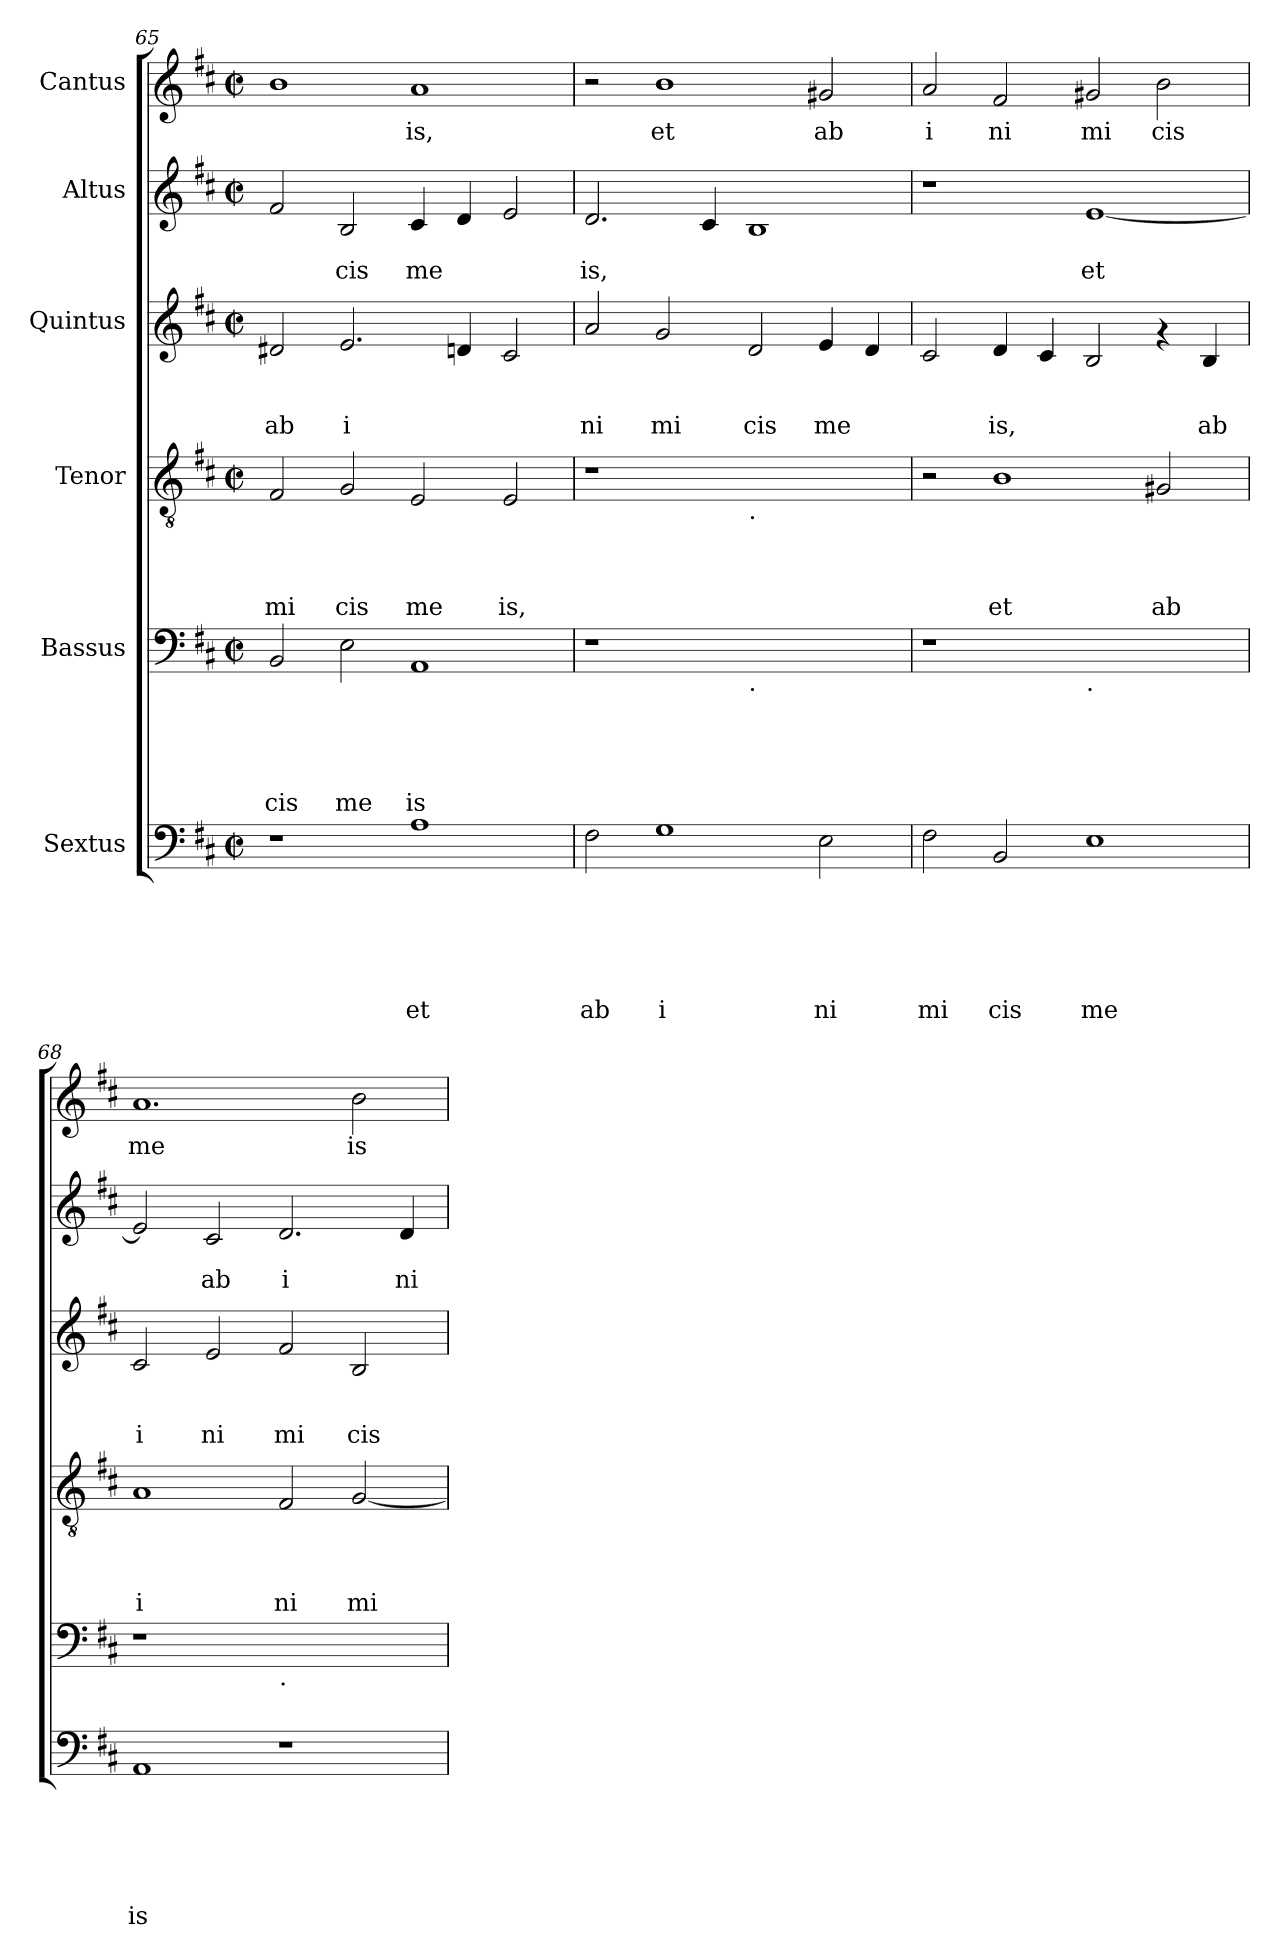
**kern	**text	**text	**text	**text	**text	**text	**kern	**text	**text	**text	**text	**text	**kern	**text	**text	**text	**text	**kern	**text	**text	**text	**kern	**text	**text	**kern	**text
*part6	*part6	*part6	*part6	*part6	*part6	*part6	*part5	*part5	*part5	*part5	*part5	*part5	*part4	*part4	*part4	*part4	*part4	*part3	*part3	*part3	*part3	*part2	*part2	*part2	*part1	*part1
*staff6	*staff6	*staff6	*staff6	*staff6	*staff6	*staff6	*staff5	*staff5	*staff5	*staff5	*staff5	*staff5	*staff4	*staff4	*staff4	*staff4	*staff4	*staff3	*staff3	*staff3	*staff3	*staff2	*staff2	*staff2	*staff1	*staff1
*I"Sextus	*	*	*	*	*	*	*I"Bassus	*	*	*	*	*	*I"Tenor	*	*	*	*	*I"Quintus	*	*	*	*I"Altus	*	*	*I"Cantus	*
!!LO:PB:g=z
*clefF4	*	*	*	*	*	*	*clefF4	*	*	*	*	*	*clefGv2	*	*	*	*	*clefG2	*	*	*	*clefG2	*	*	*clefG2	*
*k[f#c#]	*	*	*	*	*	*	*k[f#c#]	*	*	*	*	*	*k[f#c#]	*	*	*	*	*k[f#c#]	*	*	*	*k[f#c#]	*	*	*k[f#c#]	*
*D:	*	*	*	*	*	*	*D:	*	*	*	*	*	*D:	*	*	*	*	*D:	*	*	*	*D:	*	*	*D:	*
*M2/2	*	*	*	*	*	*	*M2/2	*	*	*	*	*	*M2/2	*	*	*	*	*M2/2	*	*	*	*M2/2	*	*	*M2/2	*
*met(c|)	*	*	*	*	*	*	*met(c|)	*	*	*	*	*	*met(c|)	*	*	*	*	*met(c|)	*	*	*	*met(c|)	*	*	*met(c|)	*
=65	=65	=65	=65	=65	=65	=65	=65	=65	=65	=65	=65	=65	=65	=65	=65	=65	=65	=65	=65	=65	=65	=65	=65	=65	=65	=65
!	!	!	!	!	!	!	!	!	!	!	!	!LO:LY:b	!	!	!	!	!LO:LY:b	!	!	!	!LO:LY:b	!	!	!	!	!
1r	.	.	.	.	.	.	2BB/	.	.	.	.	cis	2F#/	.	.	.	mi	2d#X/	.	.	ab	2f#/	.	.	1b	.
!	!	!	!	!	!	!	!	!	!	!	!	!LO:LY:b	!	!	!	!	!LO:LY:b	!	!	!	!LO:LY:b	!	!	!LO:LY:b	!	!
.	.	.	.	.	.	.	2E\	.	.	.	.	me	2G/	.	.	.	cis	2.e/	.	.	i	2B/	.	-cis	.	.
!	!	!	!	!	!	!LO:LY:b	!	!	!	!	!	!LO:LY:b	!	!	!	!	!LO:LY:b	!	!	!	!	!	!	!LO:LY:b	!	!LO:LY:b
1A	.	.	.	.	.	et	1AA	.	.	.	.	is	2E/	.	.	.	me	.	.	.	.	4c#/	.	me	1a	is,
.	.	.	.	.	.	.	.	.	.	.	.	.	.	.	.	.	.	4dn/	.	.	.	4d/	.	.	.	.
!	!	!	!	!	!	!	!	!	!	!	!	!	!	!	!	!	!LO:LY:b	!	!	!	!	!	!	!	!	!
.	.	.	.	.	.	.	.	.	.	.	.	.	2E/	.	.	.	is,	2c#/	.	.	.	2e/	.	.	.	.
=66	=66	=66	=66	=66	=66	=66	=66	=66	=66	=66	=66	=66	=66	=66	=66	=66	=66	=66	=66	=66	=66	=66	=66	=66	=66	=66
!	!	!	!	!	!	!LO:LY:b	!	!	!	!	!	!	!	!	!	!	!	!	!	!	!LO:LY:b	!	!	!LO:LY:b	!	!
2F#\	.	.	.	.	.	ab	1r	.	.	.	.	.	1r	.	.	.	.	2a/	.	.	ni	2.d/	.	is,	2r	.
!	!	!	!	!	!	!LO:LY:b	!	!	!	!	!	!	!	!	!	!	!	!	!	!	!LO:LY:b	!	!	!	!	!LO:LY:b
1G	.	.	.	.	.	i	.	.	.	.	.	.	.	.	.	.	.	2g/	.	.	mi	.	.	.	1b	et
.	.	.	.	.	.	.	.	.	.	.	.	.	.	.	.	.	.	.	.	.	.	4c#/	.	.	.	.
!	!	!	!	!	!	!	!	!	!	!	!	!	!LO:TX:b:t=.	!	!	!	!	!	!	!	!	!	!	!	!	!
!	!	!	!	!	!	!	!LO:TX:b:t=.	!	!	!	!	!	!	!	!	!	!	!	!	!	!	!	!	!	!	!
!	!	!	!	!	!	!	!	!	!	!	!	!	!	!	!	!	!	!	!	!	!LO:LY:b	!	!	!	!	!
.	.	.	.	.	.	.	1ryy	.	.	.	.	.	1ryy	.	.	.	.	2d/	.	.	cis	1B	.	.	.	.
!	!	!	!	!	!	!LO:LY:b	!	!	!	!	!	!	!	!	!	!	!	!	!	!	!LO:LY:b	!	!	!	!	!LO:LY:b
2E\	.	.	.	.	.	ni	.	.	.	.	.	.	.	.	.	.	.	4e/	.	.	me	.	.	.	2g#X/	ab
.	.	.	.	.	.	.	.	.	.	.	.	.	.	.	.	.	.	4d/	.	.	.	.	.	.	.	.
=67	=67	=67	=67	=67	=67	=67	=67	=67	=67	=67	=67	=67	=67	=67	=67	=67	=67	=67	=67	=67	=67	=67	=67	=67	=67	=67
!	!	!	!	!	!	!LO:LY:b	!	!	!	!	!	!	!	!	!	!	!	!	!	!	!	!	!	!	!	!LO:LY:b
2F#\	.	.	.	.	.	mi	1r	.	.	.	.	.	2r	.	.	.	.	2c#/	.	.	.	1r	.	.	2a/	i
!	!	!	!	!	!	!LO:LY:b	!	!	!	!	!	!	!	!	!	!	!LO:LY:b	!	!	!	!LO:LY:b	!	!	!	!	!LO:LY:b
2BB/	.	.	.	.	.	cis	.	.	.	.	.	.	1B	.	.	.	et	4d/	.	.	is,	.	.	.	2f#/	ni
.	.	.	.	.	.	.	.	.	.	.	.	.	.	.	.	.	.	4c#/	.	.	.	.	.	.	.	.
!	!	!	!	!	!	!	!LO:TX:b:t=.	!	!	!	!	!	!	!	!	!	!	!	!	!	!	!	!	!	!	!
!	!	!	!	!	!	!LO:LY:b	!	!	!	!	!	!	!	!	!	!	!	!	!	!	!	!	!	!LO:LY:b	!	!LO:LY:b
1E	.	.	.	.	.	me	1ryy	.	.	.	.	.	.	.	.	.	.	2B/	.	.	.	[<1e	.	et	2g#X/	mi
!	!	!	!	!	!	!	!	!	!	!	!	!	!	!	!	!	!LO:LY:b	!	!	!	!	!	!	!	!	!LO:LY:b
.	.	.	.	.	.	.	.	.	.	.	.	.	2G#X/	.	.	.	ab	4rf	.	.	.	.	.	.	2b\	cis
!	!	!	!	!	!	!	!	!	!	!	!	!	!	!	!	!	!	!	!	!	!LO:LY:b	!	!	!	!	!
.	.	.	.	.	.	.	.	.	.	.	.	.	.	.	.	.	.	4B/	.	.	ab	.	.	.	.	.
=68	=68	=68	=68	=68	=68	=68	=68	=68	=68	=68	=68	=68	=68	=68	=68	=68	=68	=68	=68	=68	=68	=68	=68	=68	=68	=68
!	!	!	!	!	!	!LO:LY:b	!	!	!	!	!	!	!	!	!	!	!LO:LY:b	!	!	!	!LO:LY:b	!	!	!	!	!LO:LY:b
1AA	.	.	.	.	.	is	1r	.	.	.	.	.	1A	.	.	.	i	2c#/	.	.	i	2e/]	.	.	1.a	me
!	!	!	!	!	!	!	!	!	!	!	!	!	!	!	!	!	!	!	!	!	!LO:LY:b	!	!	!LO:LY:b	!	!
.	.	.	.	.	.	.	.	.	.	.	.	.	.	.	.	.	.	2e/	.	.	ni	2c#/	.	ab	.	.
!	!	!	!	!	!	!	!LO:TX:b:t=.	!	!	!	!	!	!	!	!	!	!	!	!	!	!	!	!	!	!	!
!	!	!	!	!	!	!	!	!	!	!	!	!	!	!	!	!	!LO:LY:b	!	!	!	!LO:LY:b	!	!	!LO:LY:b	!	!
1r	.	.	.	.	.	.	1ryy	.	.	.	.	.	2F#/	.	.	.	ni	2f#/	.	.	mi	2.d/	.	i	.	.
!	!	!	!	!	!	!	!	!	!	!	!	!	!	!	!	!	!LO:LY:b	!	!	!	!LO:LY:b	!	!	!	!	!LO:LY:b
.	.	.	.	.	.	.	.	.	.	.	.	.	[<2G/	.	.	.	mi	2B/	.	.	cis	.	.	.	2b\	is
!	!	!	!	!	!	!	!	!	!	!	!	!	!	!	!	!	!	!	!	!	!	!	!	!LO:LY:b	!	!
.	.	.	.	.	.	.	.	.	.	.	.	.	.	.	.	.	.	.	.	.	.	4d/	.	ni	.	.
=	=	=	=	=	=	=	=	=	=	=	=	=	=	=	=	=	=	=	=	=	=	=	=	=	=	=
*-	*-	*-	*-	*-	*-	*-	*-	*-	*-	*-	*-	*-	*-	*-	*-	*-	*-	*-	*-	*-	*-	*-	*-	*-	*-	*-
